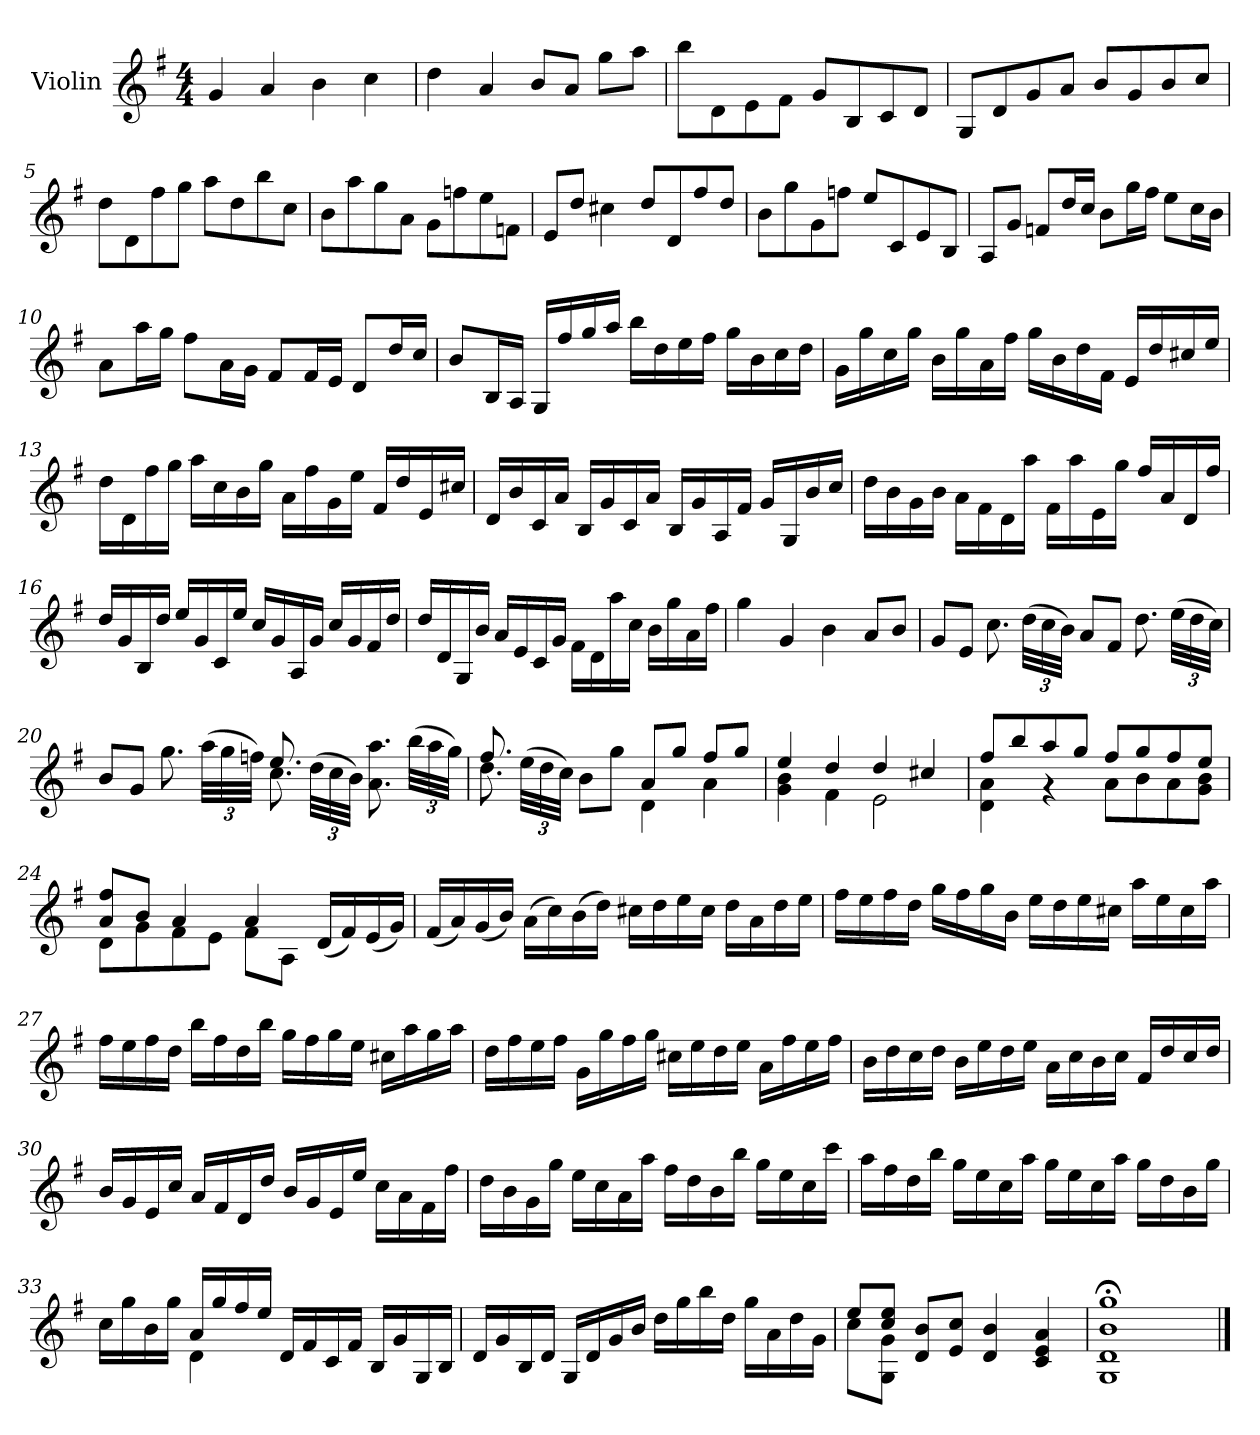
**kern
*part1
*staff1
*I"Violin
*I'Vln.
*clefG2
*k[f#]
*M4/4
=1
4g/
4a/
4b\
4cc\
=2
4dd\
4a/
8b/L
8a/J
8gg\L
8aa\J
=3
8bb\L
8d\
8e\
8f#\J
8g/L
8B/
8c/
8d/J
=4
8G/L
8d/
8g/
8a/J
8b/L
8g/
8b/
8cc/J
=5
8dd\L
8d\
8ff#\
8gg\J
8aa\L
8dd\
8bb\
8cc\J
=6
8b\L
8aa\
8gg\
8a\J
8g\L
8ffn\
8ee\
8fn\J
!!LO:LB:g=z
=7
8e/L
8dd/J
4cc#X\
8dd/L
8d/
8ff#/
8dd/J
=8
8b\L
8gg\
8g\
8ffn\J
8ee/L
8c/
8e/
8B/J
=9
8A/L
8g/J
8fn/L
16dd/L
16cc/JJ
8b\L
16gg\L
16ff#\JJ
8ee\L
16cc\L
16b\JJ
=10
8a\L
16aa\L
16gg\JJ
8ff#\L
16a\L
16g\JJ
8f#/L
16f#/L
16e/JJ
8d/L
16dd/L
16cc/JJ
!!LO:LB:g=z
=11
8b/L
16B/L
16A/JJ
16G/LL
16ff#/
16gg/
16aa/JJ
16bb\LL
16dd\
16ee\
16ff#\JJ
16gg\LL
16b\
16cc\
16dd\JJ
=12
16g\LL
16gg\
16cc\
16gg\JJ
16b\LL
16gg\
16a\
16ff#\JJ
16gg\LL
16b\
16dd\
16f#\JJ
16e/LL
16dd/
16cc#X/
16ee/JJ
=13
16dd\LL
16d\
16ff#\
16gg\JJ
16aa\LL
16cc\
16b\
16gg\JJ
16a\LL
16ff#\
16g\
16ee\JJ
16f#/LL
16dd/
16e/
16cc#X/JJ
!!LO:LB:g=z
=14
16d/LL
16b/
16c/
16a/JJ
16B/LL
16g/
16c/
16a/JJ
16B/LL
16g/
16A/
16f#/JJ
16g/LL
16G/
16b/
16cc/JJ
=15
16dd\LL
16b\
16g\
16b\JJ
16a\LL
16f#\
16d\
16aa\JJ
16f#\LL
16aa\
16e\
16gg\JJ
16ff#/LL
16a/
16d/
16ff#/JJ
=16
16dd/LL
16g/
16B/
16dd/JJ
16ee/LL
16g/
16c/
16ee/JJ
16cc/LL
16g/
16A/
16g/JJ
16cc/LL
16g/
16f#/
16dd/JJ
!!LO:LB:g=z
=17
16dd/LL
16d/
16G/
16b/JJ
16a/LL
16e/
16c/
16g/JJ
16f#\LL
16d\
16aa\
16cc\JJ
16b\LL
16gg\
16a\
16ff#\JJ
=18
4gg\
4g/
4b\
8a/L
8b/J
=19
8g/L
8e/J
8.cc\
*Xbrackettup
(>48dd\LLL
48cc\
48b\JJJ)
8a/L
8f#/J
8.dd\
(>48ee\LLL
48dd\
48cc\JJJ)
=20
*^
8b/L	2ryy
8g/J	.
8.gg\	.
(>48aa\LLL	.
48gg\	.
48ffn\JJJ)	.
8.ee/	8.cc\
(>48dd\LLL	4ryy
48cc\	.
48b\JJJ)	.
8.a\ 8.aa\	.
(>48bb\LLL	16ryy
48aa\	.
48gg\JJJ)	.
!!LO:LB:g=z	!!
=21	=21
8.ff#/	8.dd\
(>48ee\LLL	16ryy
48dd\	.
48cc\JJJ)	.
*v	*v
8b\L
8gg\J
*^
8a/L	4d\
8gg/J	.
8ff#/L	4a\
8gg/J	.
=22	=22
4ee/	4g\ 4b\
4dd/	4f#\
4dd/	2e\
4cc#X/	.
=23	=23
8ff#/L	4d\ 4a\
8bb/	.
8aa/	4r
8gg/J	.
8ff#/L	8a\L
8gg/	8b\
8ff#/	8a\
8ee/J	8g\ 8b\J
=24	=24
8a/ 8ff#/L	8d\L
8b/J	8g\
4a/	8f#\
.	8e\J
4a/	8f#\L
.	8A\J
(<16d/LL	4ryy
16f#/)	.
(<16e/	.
16g/JJ)	.
*v	*v
!!LO:LB:g=z
=25
(<16f#/LL
16a/)
(<16g/
16b/JJ)
(>16a\LL
16cc\)
(>16b\
16dd\JJ)
16cc#X\LL
16dd\
16ee\
16cc#\JJ
16dd\LL
16a\
16dd\
16ee\JJ
=26
16ff#\LL
16ee\
16ff#\
16dd\JJ
16gg\LL
16ff#\
16gg\
16b\JJ
16ee\LL
16dd\
16ee\
16cc#X\JJ
16aa\LL
16ee\
16cc#\
16aa\JJ
=27
16ff#\LL
16ee\
16ff#\
16dd\JJ
16bb\LL
16ff#\
16dd\
16bb\JJ
16gg\LL
16ff#\
16gg\
16ee\JJ
16cc#X\LL
16aa\
16gg\
16aa\JJ
!!LO:LB:g=z
=28
16dd\LL
16ff#\
16ee\
16ff#\JJ
16g\LL
16gg\
16ff#\
16gg\JJ
16cc#X\LL
16ee\
16dd\
16ee\JJ
16a\LL
16ff#\
16ee\
16ff#\JJ
=29
16b\LL
16dd\
16cc\
16dd\JJ
16b\LL
16ee\
16dd\
16ee\JJ
16a\LL
16cc\
16b\
16cc\JJ
16f#/LL
16dd/
16cc/
16dd/JJ
=30
16b/LL
16g/
16e/
16cc/JJ
16a/LL
16f#/
16d/
16dd/JJ
16b/LL
16g/
16e/
16ee/JJ
16cc\LL
16a\
16f#\
16ff#\JJ
!!LO:LB:g=z
=31
16dd\LL
16b\
16g\
16gg\JJ
16ee\LL
16cc\
16a\
16aa\JJ
16ff#\LL
16dd\
16b\
16bb\JJ
16gg\LL
16ee\
16cc\
16ccc\JJ
=32
16aa\LL
16ff#\
16dd\
16bb\JJ
16gg\LL
16ee\
16cc\
16aa\JJ
16gg\LL
16ee\
16cc\
16aa\JJ
16gg\LL
16dd\
16b\
16gg\JJ
=33
*^
16cc\LL	4ryy
16gg\	.
16b\	.
16gg\JJ	.
16a/LL	4d\
16gg/	.
16ff#/	.
16ee/JJ	.
16d/LL	2ryy
16f#/	.
16c/	.
16f#/JJ	.
16B/LL	.
16g/	.
16G/	.
16B/JJ	.
*v	*v
!!LO:LB:g=z
=34
16d/LL
16g/
16B/
16d/JJ
16G/LL
16d/
16g/
16b/JJ
16dd\LL
16gg\
16bb\
16dd\JJ
16gg\LL
16a\
16dd\
16g\JJ
=35
*^
8ee/L	8cc\L
8cc/ 8ee/J	8G\ 8g\J
8d/ 8b/L	2.ryy
8e/ 8cc/J	.
4d/ 4b/	.
4c/ 4e/ 4a/	.
*v	*v
=36
1G;< 1d;< 1b;< 1gg;<
==
*-
